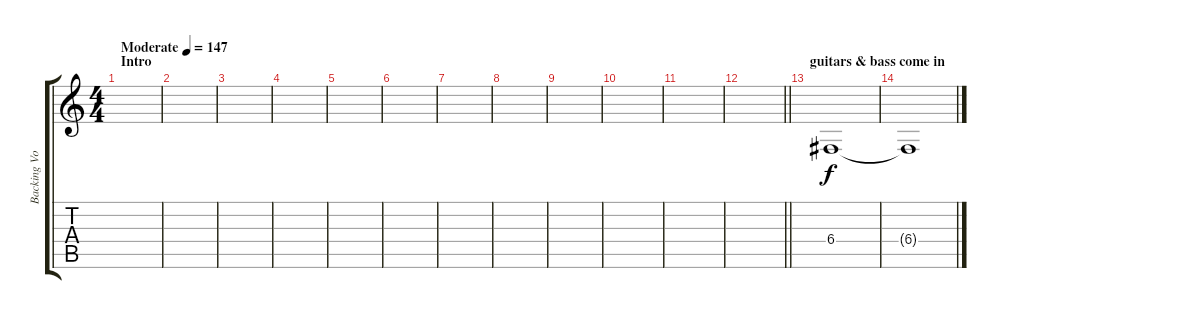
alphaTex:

\track ("Backing Vocal" "Backing Vo") {instrument choiraahs}
\staff {score tabs}
\tuning (D4 A3 F3 C3 G2 D2) {hide}
\ts (4 4)
\section ("" "Intro")
\tempo (147 "Moderate")
\clef g2
\ks c
|
|
|
|
|
|
|
|
|
|
|
\barLineRight lightlight
|
\section ("" "guitars & bass come in")
6.4.1 |
6.4{t}.1
